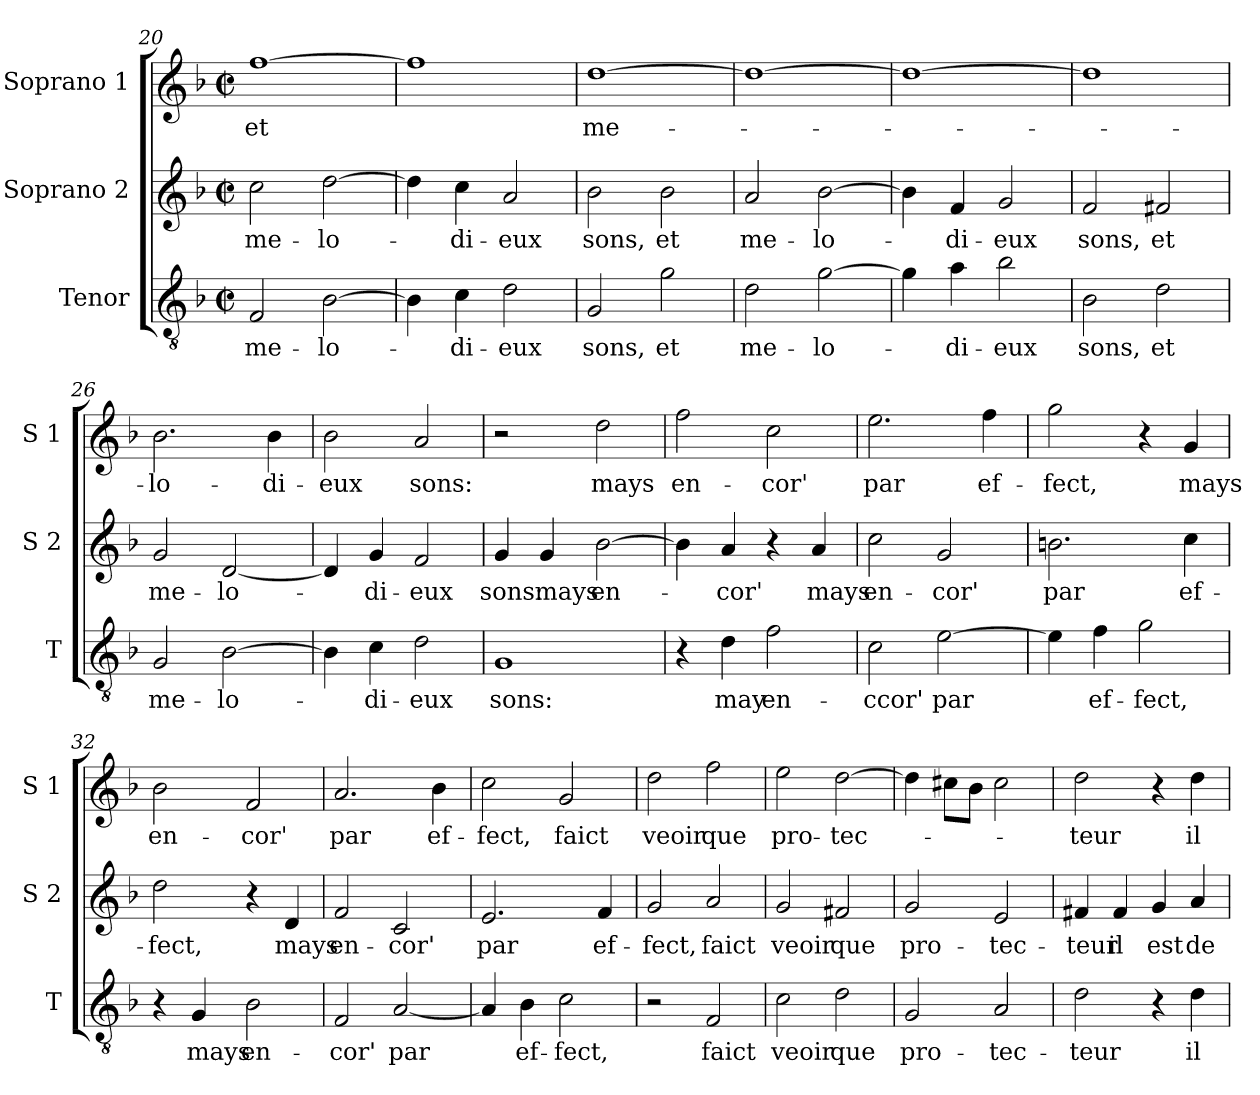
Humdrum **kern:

**kern	**text	**kern	**text	**kern	**text
*part3	*part3	*part2	*part2	*part1	*part1
*staff3	*staff3	*staff2	*staff2	*staff1	*staff1
*I"Tenor	*	*I"Soprano 2	*	*I"Soprano 1	*
*I'T	*	*I'S 2	*	*I'S 1	*
*clefGv2	*	*clefG2	*	*clefG2	*
*k[b-]	*	*k[b-]	*	*k[b-]	*
*F:	*	*F:	*	*F:	*
*M2/2	*	*M2/2	*	*M2/2	*
*met(c|)	*	*met(c|)	*	*met(c|)	*
=20	=20	=20	=20	=20	=20
!	!LO:LY:b	!	!LO:LY:b	!	!LO:LY:b
2F/	me-	2cc\	me-	[1ff	et
!	!LO:LY:b	!	!LO:LY:b	!	!
[2B-\	-lo-	[2dd\	-lo-	.	.
!!LO:LB:g=z
=21	=21	=21	=21	=21	=21
4B-\]	.	4dd\]	.	1ff]	.
!	!LO:LY:b	!	!LO:LY:b	!	!
4c\	-di-	4cc\	-di-	.	.
!	!LO:LY:b	!	!LO:LY:b	!	!
2d\	-eux	2a/	-eux	.	.
=22	=22	=22	=22	=22	=22
!	!LO:LY:b	!	!LO:LY:b	!	!LO:LY:b
2G/	sons,	2b-\	sons,	[1dd	me-
!	!LO:LY:b	!	!LO:LY:b	!	!
2g\	et	2b-\	et	.	.
=23	=23	=23	=23	=23	=23
!	!LO:LY:b	!	!LO:LY:b	!	!
2d\	me-	2a/	me-	1dd_	.
!	!LO:LY:b	!	!LO:LY:b	!	!
[2g\	-lo-	[2b-\	-lo-	.	.
=24	=24	=24	=24	=24	=24
4g\]	.	4b-\]	.	1dd_	.
!	!LO:LY:b	!	!LO:LY:b	!	!
4a\	-di-	4f/	-di-	.	.
!	!LO:LY:b	!	!LO:LY:b	!	!
2b-\	-eux	2g/	-eux	.	.
=25	=25	=25	=25	=25	=25
!	!LO:LY:b	!	!LO:LY:b	!	!
2B-\	sons,	2f/	sons,	1dd]	.
!	!LO:LY:b	!	!LO:LY:b	!	!
2d\	et	2f#X/	et	.	.
!!LO:LB:g=z
=26	=26	=26	=26	=26	=26
!	!LO:LY:b	!	!LO:LY:b	!	!LO:LY:b
2G/	me-	2g/	me-	2.b-\	-lo-
!	!LO:LY:b	!	!LO:LY:b	!	!
[2B-\	-lo-	[2d/	-lo-	.	.
!	!	!	!	!	!LO:LY:b
.	.	.	.	4b-\	-di-
=27	=27	=27	=27	=27	=27
!	!	!	!	!	!LO:LY:b
4B-\]	.	4d/]	.	2b-\	-eux
!	!LO:LY:b	!	!LO:LY:b	!	!
4c\	-di-	4g/	-di-	.	.
!	!LO:LY:b	!	!LO:LY:b	!	!LO:LY:b
2d\	-eux	2f/	-eux	2a/	sons:
=28	=28	=28	=28	=28	=28
!	!LO:LY:b	!	!LO:LY:b	!	!
1G	sons:	4g/	sons:	2r	.
!	!	!	!LO:LY:b	!	!
.	.	4g/	mays	.	.
!	!	!	!LO:LY:b	!	!LO:LY:b
.	.	[2b-\	en-	2dd\	mays
=29	=29	=29	=29	=29	=29
!	!	!	!	!	!LO:LY:b
4r	.	4b-\]	.	2ff\	en-
!	!LO:LY:b	!	!LO:LY:b	!	!
4d\	may	4a/	-cor'	.	.
!	!LO:LY:b	!	!	!	!LO:LY:b
2f\	en-	4r	.	2cc\	-cor'
!	!	!	!LO:LY:b	!	!
.	.	4a/	mays	.	.
=30	=30	=30	=30	=30	=30
!	!LO:LY:b	!	!LO:LY:b	!	!LO:LY:b
2c\	-ccor'	2cc\	en-	2.ee\	par
!	!LO:LY:b	!	!LO:LY:b	!	!
[2e\	par	2g/	-cor'	.	.
!	!	!	!	!	!LO:LY:b
.	.	.	.	4ff\	ef-
!!LO:LB:g=z
=31	=31	=31	=31	=31	=31
!	!	!	!LO:LY:b	!	!LO:LY:b
4e\]	.	2.bn\	par	2gg\	-fect,
!	!LO:LY:b	!	!	!	!
4f\	ef-	.	.	.	.
!	!LO:LY:b	!	!	!	!
2g\	-fect,	.	.	4r	.
!	!	!	!LO:LY:b	!	!LO:LY:b
.	.	4cc\	ef-	4g/	mays
=32	=32	=32	=32	=32	=32
!	!	!	!LO:LY:b	!	!LO:LY:b
4r	.	2dd\	-fect,	2b-\	en-
!	!LO:LY:b	!	!	!	!
4G/	mays	.	.	.	.
!	!LO:LY:b	!	!	!	!LO:LY:b
2B-\	en-	4r	.	2f/	-cor'
!	!	!	!LO:LY:b	!	!
.	.	4d/	mays	.	.
=33	=33	=33	=33	=33	=33
!	!LO:LY:b	!	!LO:LY:b	!	!LO:LY:b
2F/	-cor'	2f/	en-	2.a/	par
!	!LO:LY:b	!	!LO:LY:b	!	!
[2A/	par	2c/	-cor'	.	.
!	!	!	!	!	!LO:LY:b
.	.	.	.	4b-\	ef-
=34	=34	=34	=34	=34	=34
!	!	!	!LO:LY:b	!	!LO:LY:b
4A/]	.	2.e/	par	2cc\	-fect,
!	!LO:LY:b	!	!	!	!
4B-\	ef-	.	.	.	.
!	!LO:LY:b	!	!	!	!LO:LY:b
2c\	-fect,	.	.	2g/	faict
!	!	!	!LO:LY:b	!	!
.	.	4f/	ef-	.	.
=35	=35	=35	=35	=35	=35
!	!	!	!LO:LY:b	!	!LO:LY:b
2r	.	2g/	-fect,	2dd\	veoir
!	!LO:LY:b	!	!LO:LY:b	!	!LO:LY:b
2F/	faict	2a/	faict	2ff\	que
!!LO:PB:g=z
=36	=36	=36	=36	=36	=36
!	!LO:LY:b	!	!LO:LY:b	!	!LO:LY:b
2c\	veoir	2g/	veoir	2ee\	pro-
!	!LO:LY:b	!	!LO:LY:b	!	!LO:LY:b
2d\	que	2f#X/	que	[2dd\	-tec-
=37	=37	=37	=37	=37	=37
!	!LO:LY:b	!	!LO:LY:b	!	!
2G/	pro-	2g/	pro-	4dd\]	.
.	.	.	.	8cc#X\L	.
.	.	.	.	8b-\J	.
!	!LO:LY:b	!	!LO:LY:b	!	!
2A/	-tec-	2e/	-tec-	2cc#\	.
=38	=38	=38	=38	=38	=38
!	!LO:LY:b	!	!LO:LY:b	!	!LO:LY:b
2d\	-teur	4f#X/	-teur	2dd\	-teur
!	!	!	!LO:LY:b	!	!
.	.	4f#/	il	.	.
!	!	!	!LO:LY:b	!	!
4r	.	4g/	est	4r	.
!	!LO:LY:b	!	!LO:LY:b	!	!LO:LY:b
4d\	il	4a/	de	4dd\	il
=	=	=	=	=	=
*-	*-	*-	*-	*-	*-
